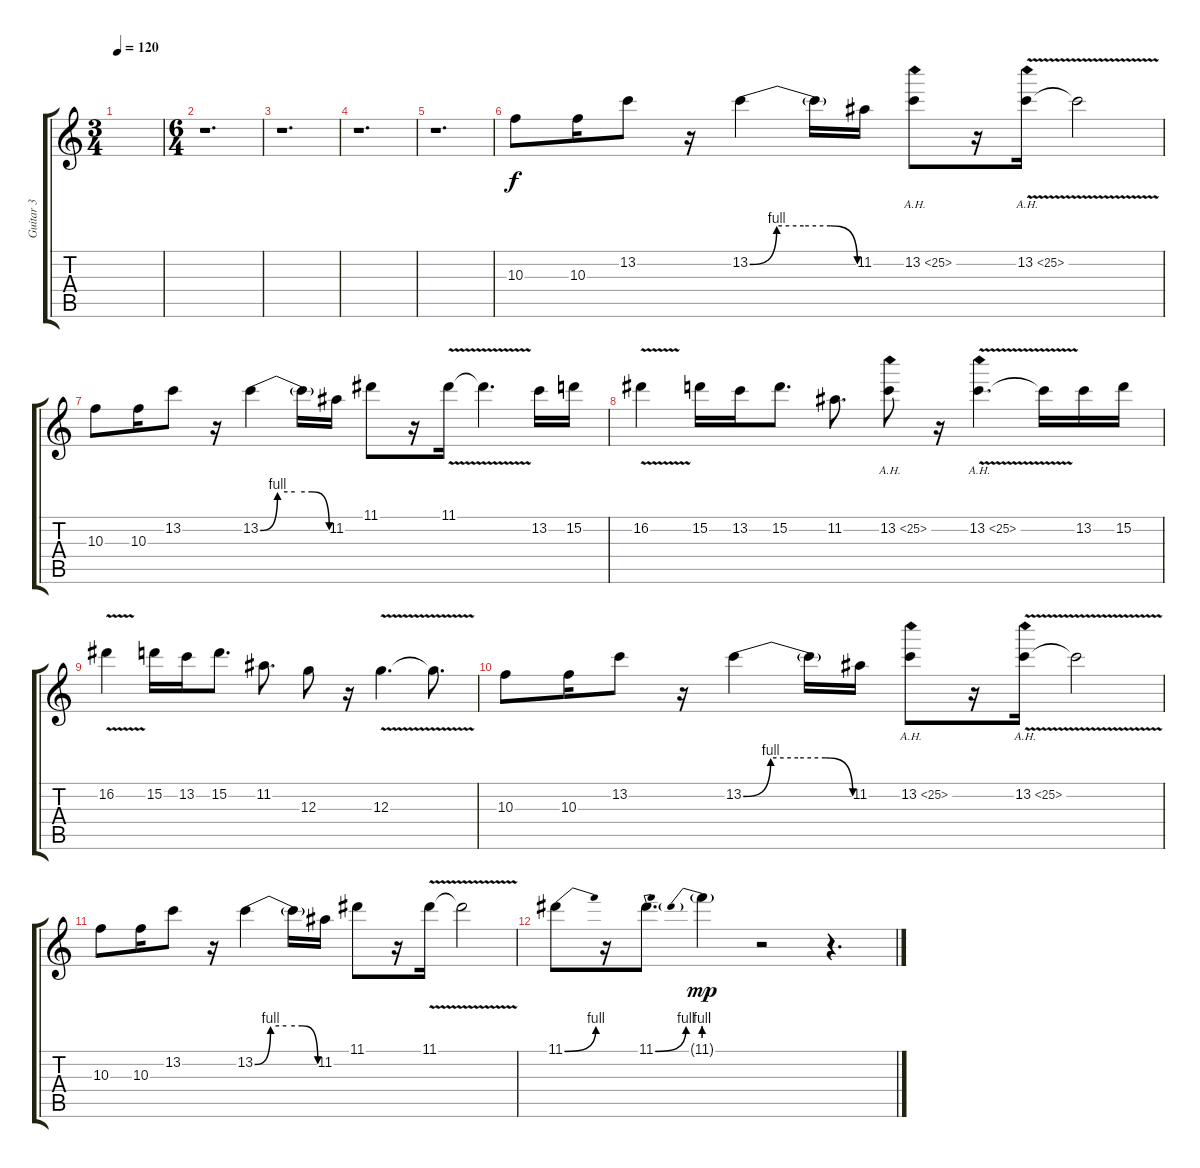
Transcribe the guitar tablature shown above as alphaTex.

\track ("Guitar 3" "Guitar 3") {instrument distortionguitar}
\staff {score tabs}
\tuning (E4 B3 G3 D3 A2 E2) {hide}
\ts (3 4)
\tempo 120
\clef g2
\ks c
|
\ts (6 4)
r.1{d} |
r.1{d} |
r.1{d} |
r.1{d} |
10.3.8 10.3.16 13.2.8 r.16 13.2{be (custom 0 0 15 4 30 4 45 4 60 0)}.4 13.2{t}.16 11.2.16 13.2{ah 12}.8 r.16 13.2{ah 12 v}.16 13.2{t}.2 |
10.3.8 10.3.16 13.2.8 r.16 13.2{be (custom 0 0 15 4 30 4 45 4 60 0)}.4 13.2{t}.16 11.2.16 11.1.8 r.16 11.1{v}.16 11.1{t}.4{d} 13.2.16 15.2.16 |
16.2{v}.4 15.2.16 13.2.16 15.2.8{d} 11.2.8{d} 13.2{ah 12}.8 r.16 13.2{ah 12 v}.4{d} 13.2{t}.16 13.2.16 15.2.16 |
16.2{v}.4 15.2.16 13.2.16 15.2.8{d} 11.2.8{d} 12.3.8 r.16 12.3{v}.4{d} 12.3{t}.8{d} |
10.3.8 10.3.16 13.2.8 r.16 13.2{be (custom 0 0 15 4 30 4 45 4 60 0)}.4 13.2{t}.16 11.2.16 13.2{ah 12}.8 r.16 13.2{ah 12 v}.16 13.2{t}.2 |
10.3.8 10.3.16 13.2.8 r.16 13.2{be (custom 0 0 15 4 30 4 45 4 60 0)}.4 13.2{t}.16 11.2.16 11.1.8 r.16 11.1{v}.16 11.1{t}.2 |
11.1{be (bend 0 0 60 4)}.8 r.16 11.1{be (bend 0 0 60 4)}.8{d} 11.1{be (prebend 0 4 60 4) g}.4{dy mp} r.2 r.4{d}
